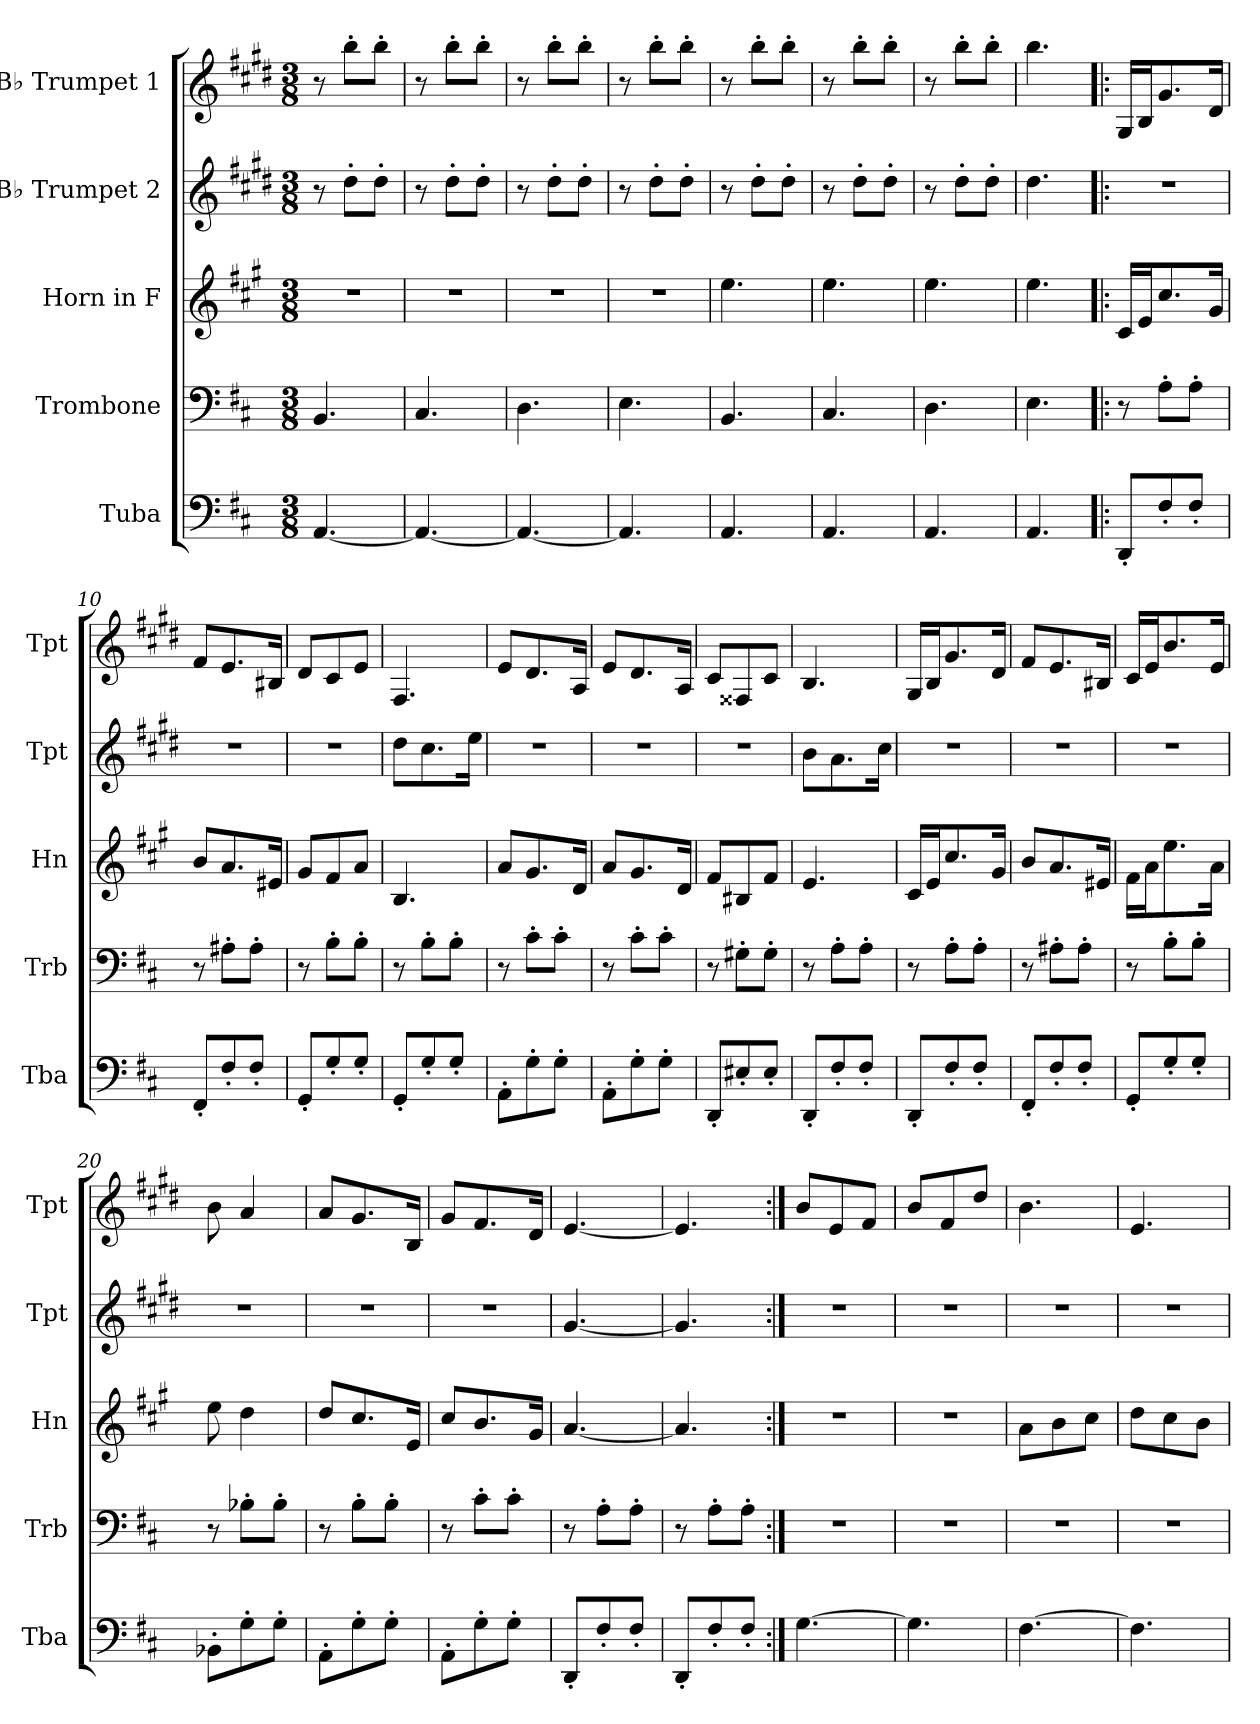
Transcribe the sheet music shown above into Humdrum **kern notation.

**kern	**kern	**kern	**kern	**kern
*part5	*part4	*part3	*part2	*part1
*staff5	*staff4	*staff3	*staff2	*staff1
*I"Tuba	*I"Trombone	*I"Horn in F	*I"B♭ Trumpet 2	*I"B♭ Trumpet 1
*I'Tba	*I'Trb	*I'Hn	*I'Tpt	*I'Tpt
*clefF4	*clefF4	*clefG2	*clefG2	*clefG2
*	*	*ITrd4c7	*ITrd1c2	*ITrd1c2
*k[f#c#]	*k[f#c#]	*k[f#c#]	*k[f#c#]	*k[f#c#]
*M3/8	*M3/8	*M3/8	*M3/8	*M3/8
*MM90	*MM90	*MM90	*MM90	*MM90
=1	=1	=1	=1	=1
[4.AA/	4.BB/	4.r	8r	8r
.	.	.	8cc#'\L	8aa'\L
.	.	.	8cc#'\J	8aa'\J
=2	=2	=2	=2	=2
4.AA/_	4.C#/	4.r	8r	8r
.	.	.	8cc#'\L	8aa'\L
.	.	.	8cc#'\J	8aa'\J
=3	=3	=3	=3	=3
4.AA/_	4.D\	4.r	8r	8r
.	.	.	8cc#'\L	8aa'\L
.	.	.	8cc#'\J	8aa'\J
=4	=4	=4	=4	=4
4.AA/]	4.E\	4.r	8r	8r
.	.	.	8cc#'\L	8aa'\L
.	.	.	8cc#'\J	8aa'\J
=5	=5	=5	=5	=5
4.AA/	4.BB/	4.a\	8r	8r
.	.	.	8cc#'\L	8aa'\L
.	.	.	8cc#'\J	8aa'\J
=6	=6	=6	=6	=6
4.AA/	4.C#/	4.a\	8r	8r
.	.	.	8cc#'\L	8aa'\L
.	.	.	8cc#'\J	8aa'\J
=7	=7	=7	=7	=7
4.AA/	4.D\	4.a\	8r	8r
.	.	.	8cc#'\L	8aa'\L
.	.	.	8cc#'\J	8aa'\J
=8	=8	=8	=8	=8
4.AA/	4.E\	4.a\	4.cc#\	4.aa\
!!LO:LB:g=z
=9!|:	=9!|:	=9!|:	=9!|:	=9!|:
8DD'/L	8r	16F#/LL	4.r	16F#/LL
.	.	16A/J	.	16A/J
8F#'/	8A'\L	8.f#/	.	8.f#/
8F#'/J	8A'\J	.	.	.
.	.	16c#/Jk	.	16c#/Jk
=10	=10	=10	=10	=10
8FF#'/L	8r	8e/L	4.r	8e/L
8F#'/	8A#X'\L	8.d/	.	8.d/
8F#'/J	8A#'\J	.	.	.
.	.	16A#X/Jk	.	16A#X/Jk
=11	=11	=11	=11	=11
8GG'/L	8r	8c#/L	4.r	8c#/L
8G'/	8B'\L	8B/	.	8B/
8G'/J	8B'\J	8d/J	.	8d/J
=12	=12	=12	=12	=12
8GG'/L	8r	4.E/	8cc#\L	4.E/
8G'/	8B'\L	.	8.b\	.
8G'/J	8B'\J	.	.	.
.	.	.	16dd\Jk	.
=13	=13	=13	=13	=13
8AA'\L	8r	8d/L	4.r	8d/L
8G'\	8c#'\L	8.c#/	.	8.c#/
8G'\J	8c#'\J	.	.	.
.	.	16G/Jk	.	16G/Jk
=14	=14	=14	=14	=14
8AA'\L	8r	8d/L	4.r	8d/L
8G'\	8c#'\L	8.c#/	.	8.c#/
8G'\J	8c#'\J	.	.	.
.	.	16G/Jk	.	16G/Jk
=15	=15	=15	=15	=15
8DD'/L	8r	8B/L	4.r	8B/L
8E#X'/	8G#X'\L	8E#X/	.	8E#X/
8E#'/J	8G#'\J	8B/J	.	8B/J
=16	=16	=16	=16	=16
8DD'/L	8r	4.A/	8a\L	4.A/
8F#'/	8A'\L	.	8.g\	.
8F#'/J	8A'\J	.	.	.
.	.	.	16b\Jk	.
!!LO:PB:g=z
=17	=17	=17	=17	=17
8DD'/L	8r	16F#/LL	4.r	16F#/LL
.	.	16A/J	.	16A/J
8F#'/	8A'\L	8.f#/	.	8.f#/
8F#'/J	8A'\J	.	.	.
.	.	16c#/Jk	.	16c#/Jk
=18	=18	=18	=18	=18
8FF#'/L	8r	8e/L	4.r	8e/L
8F#'/	8A#X'\L	8.d/	.	8.d/
8F#'/J	8A#'\J	.	.	.
.	.	16A#X/Jk	.	16A#X/Jk
=19	=19	=19	=19	=19
8GG'/L	8r	16B\LL	4.r	16B/LL
.	.	16d\J	.	16d/J
8G'/	8B'\L	8.a\	.	8.a/
8G'/J	8B'\J	.	.	.
.	.	16d\Jk	.	16d/Jk
=20	=20	=20	=20	=20
8BB-X'\L	8r	8a\	4.r	8a\
8G'\	8B-X'\L	4g\	.	4g/
8G'\J	8B-'\J	.	.	.
=21	=21	=21	=21	=21
8AA'\L	8r	8g/L	4.r	8g/L
8G'\	8B'\L	8.f#/	.	8.f#/
8G'\J	8B'\J	.	.	.
.	.	16A/Jk	.	16A/Jk
=22	=22	=22	=22	=22
8AA'\L	8r	8f#/L	4.r	8f#/L
8G'\	8c#'\L	8.e/	.	8.e/
8G'\J	8c#'\J	.	.	.
.	.	16c#/Jk	.	16c#/Jk
=23	=23	=23	=23	=23
8DD'/L	8r	[4.d/	[4.f#/	[4.d/
8F#'/	8A'\L	.	.	.
8F#'/J	8A'\J	.	.	.
=24	=24	=24	=24	=24
8DD'/L	8r	4.d/]	4.f#/]	4.d/]
8F#'/	8A'\L	.	.	.
8F#'/J	8A'\J	.	.	.
!!LO:LB:g=z
=25:|!	=25:|!	=25:|!	=25:|!	=25:|!
[4.G\	4.r	4.r	4.r	8a/L
.	.	.	.	8d/
.	.	.	.	8e/J
=26	=26	=26	=26	=26
4.G\]	4.r	4.r	4.r	8a/L
.	.	.	.	8e/
.	.	.	.	8cc#/J
=27	=27	=27	=27	=27
[4.F#\	4.r	8d\L	4.r	4.a\
.	.	8e\	.	.
.	.	8f#\J	.	.
=28	=28	=28	=28	=28
4.F#\]	4.r	8g\L	4.r	4.d/
.	.	8f#\	.	.
.	.	8e\J	.	.
=	=	=	=	=
*-	*-	*-	*-	*-
